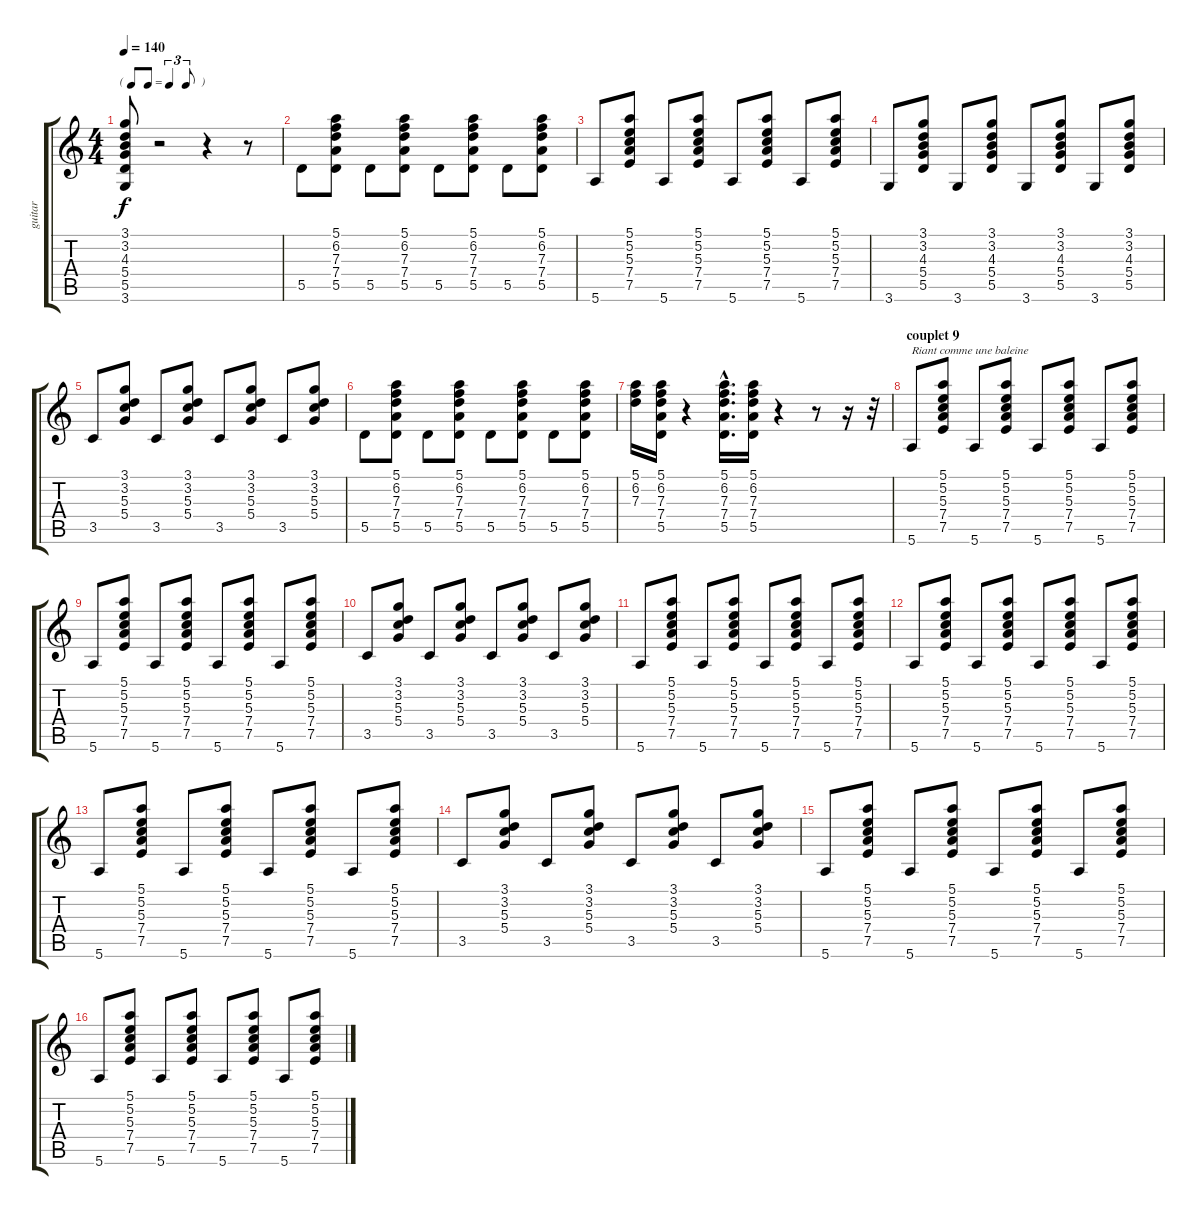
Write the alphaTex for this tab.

\track ("guitar" "guitar") {instrument acousticguitarnylon}
\staff {score tabs}
\tuning (E4 B3 G3 D3 A2 E2) {hide}
\ts (4 4)
\tf triplet8th
\tempo 140
\clef g2
\ks c
(3.1 3.2 4.3 5.4 5.5 3.6).8{dy f} r.2 r.4 r.8 |
5.5.8 (5.1 6.2 7.3 7.4 5.5).8 5.5.8 (5.1 6.2 7.3 7.4 5.5).8 5.5.8 (5.1 6.2 7.3 7.4 5.5).8 5.5.8 (5.1 6.2 7.3 7.4 5.5).8 |
5.6.8 (5.1 5.2 5.3 7.4 7.5).8 5.6.8 (5.1 5.2 5.3 7.4 7.5).8 5.6.8 (5.1 5.2 5.3 7.4 7.5).8 5.6.8 (5.1 5.2 5.3 7.4 7.5).8 |
3.6.8 (3.1 3.2 4.3 5.4 5.5).8 3.6.8 (3.1 3.2 4.3 5.4 5.5).8 3.6.8 (3.1 3.2 4.3 5.4 5.5).8 3.6.8 (3.1 3.2 4.3 5.4 5.5).8 |
3.5.8 (3.1 3.2 5.3 5.4).8 3.5.8 (3.1 3.2 5.3 5.4).8 3.5.8 (3.1 3.2 5.3 5.4).8 3.5.8 (3.1 3.2 5.3 5.4).8 |
5.5.8 (5.1 6.2 7.3 7.4 5.5).8 5.5.8 (5.1 6.2 7.3 7.4 5.5).8 5.5.8 (5.1 6.2 7.3 7.4 5.5).8 5.5.8 (5.1 6.2 7.3 7.4 5.5).8 |
(5.1 6.2 7.3).16 (5.1 6.2 7.3 7.4 5.5).16 r.4 (5.1{hac} 6.2{hac} 7.3{hac} 7.4{hac} 5.5{hac}).16{d} (5.1 6.2 7.3 7.4 5.5).16 r.4 r.8 r.16 r.32 |
\section ("" "couplet 9")
5.6.8{txt "Riant comme une baleine "} (5.1 5.2 5.3 7.4 7.5).8 5.6.8 (5.1 5.2 5.3 7.4 7.5).8 5.6.8 (5.1 5.2 5.3 7.4 7.5).8 5.6.8 (5.1 5.2 5.3 7.4 7.5).8 |
5.6.8 (5.1 5.2 5.3 7.4 7.5).8 5.6.8 (5.1 5.2 5.3 7.4 7.5).8 5.6.8 (5.1 5.2 5.3 7.4 7.5).8 5.6.8 (5.1 5.2 5.3 7.4 7.5).8 |
3.5.8 (3.1 3.2 5.3 5.4).8 3.5.8 (3.1 3.2 5.3 5.4).8 3.5.8 (3.1 3.2 5.3 5.4).8 3.5.8 (3.1 3.2 5.3 5.4).8 |
5.6.8 (5.1 5.2 5.3 7.4 7.5).8 5.6.8 (5.1 5.2 5.3 7.4 7.5).8 5.6.8 (5.1 5.2 5.3 7.4 7.5).8 5.6.8 (5.1 5.2 5.3 7.4 7.5).8 |
5.6.8 (5.1 5.2 5.3 7.4 7.5).8 5.6.8 (5.1 5.2 5.3 7.4 7.5).8 5.6.8 (5.1 5.2 5.3 7.4 7.5).8 5.6.8 (5.1 5.2 5.3 7.4 7.5).8 |
5.6.8 (5.1 5.2 5.3 7.4 7.5).8 5.6.8 (5.1 5.2 5.3 7.4 7.5).8 5.6.8 (5.1 5.2 5.3 7.4 7.5).8 5.6.8 (5.1 5.2 5.3 7.4 7.5).8 |
3.5.8 (3.1 3.2 5.3 5.4).8 3.5.8 (3.1 3.2 5.3 5.4).8 3.5.8 (3.1 3.2 5.3 5.4).8 3.5.8 (3.1 3.2 5.3 5.4).8 |
5.6.8 (5.1 5.2 5.3 7.4 7.5).8 5.6.8 (5.1 5.2 5.3 7.4 7.5).8 5.6.8 (5.1 5.2 5.3 7.4 7.5).8 5.6.8 (5.1 5.2 5.3 7.4 7.5).8 |
5.6.8 (5.1 5.2 5.3 7.4 7.5).8 5.6.8 (5.1 5.2 5.3 7.4 7.5).8 5.6.8 (5.1 5.2 5.3 7.4 7.5).8 5.6.8 (5.1 5.2 5.3 7.4 7.5).8
